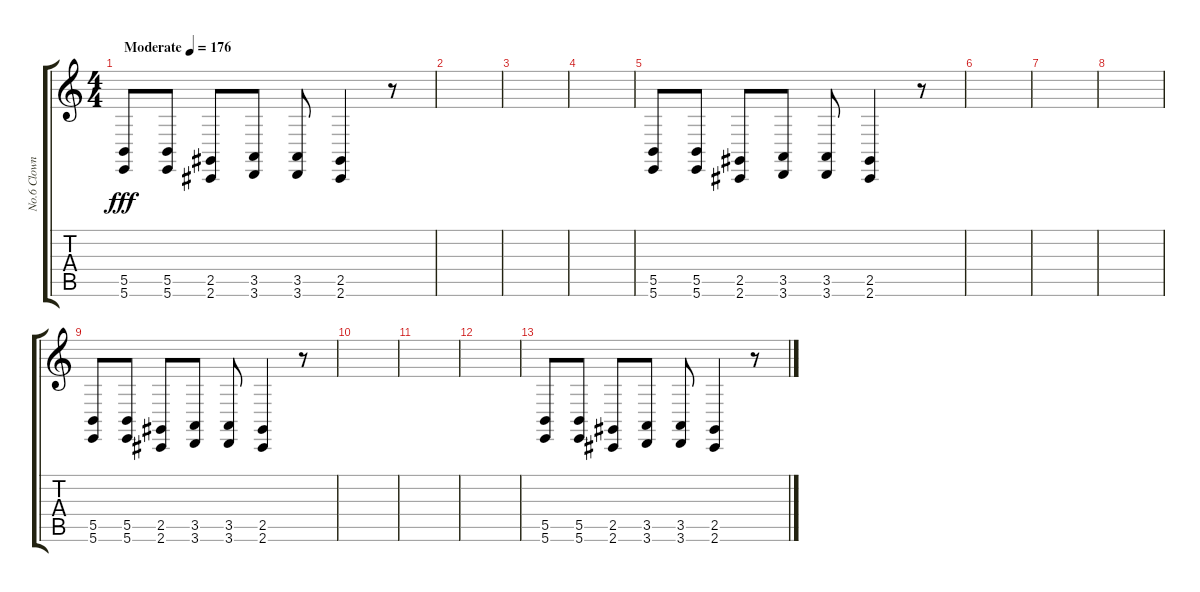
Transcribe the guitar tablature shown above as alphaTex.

\track ("No.6 Clown" "No.6 Clown") {instrument melodictom}
\staff {score tabs}
\tuning (Db4 Ab3 E3 B2 Gb2 B1) {hide}
\ts (4 4)
\tempo (176 "Moderate")
\clef g2
\ks c
(5.5 5.6).8{dy fff instrument melodictom} (5.5 5.6).8 (2.5 2.6).8 (3.5 3.6).8 (3.5 3.6).8 (2.5 2.6).4 r.8 |
|
|
|
(5.5 5.6).8 (5.5 5.6).8 (2.5 2.6).8 (3.5 3.6).8 (3.5 3.6).8 (2.5 2.6).4 r.8 |
|
|
|
(5.5 5.6).8 (5.5 5.6).8 (2.5 2.6).8 (3.5 3.6).8 (3.5 3.6).8 (2.5 2.6).4 r.8 |
|
|
|
(5.5 5.6).8 (5.5 5.6).8 (2.5 2.6).8 (3.5 3.6).8 (3.5 3.6).8 (2.5 2.6).4 r.8
